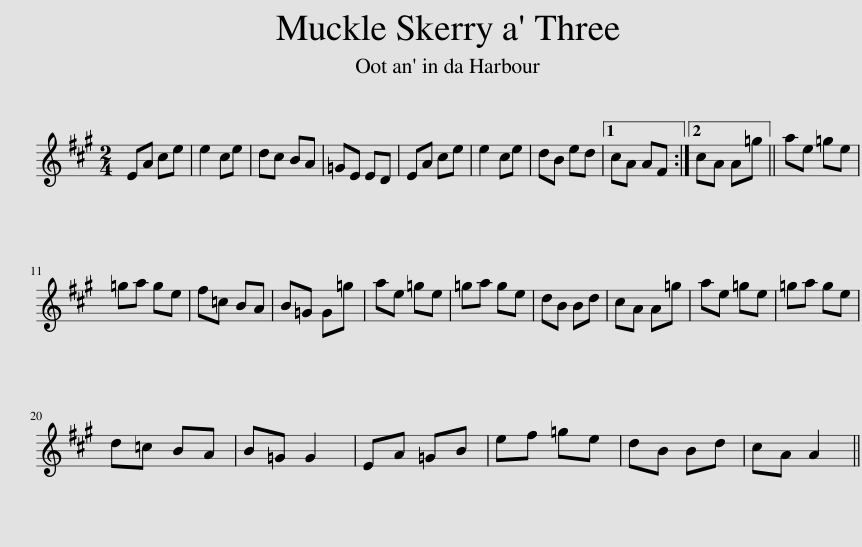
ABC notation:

X:1
L:1/8
M:2/4
I:linebreak $
K:A
V:1 treble
V:1
 EA ce | e2 ce | dc BA | =GE ED | EA ce | %5
 e2 ce | dB ed |1 cA AF :|2 cA A=g || ae =ge |$ %10
 =ga ge | f=c BA | B=G G=g | ae =ge | =ga ge | %15
 dB Bd | cA A=g | ae =ge | =ga ge |$ d=c BA | %20
 B=G G2 | EA =GB | ef =ge | dB Bd | cA A2 || %25
